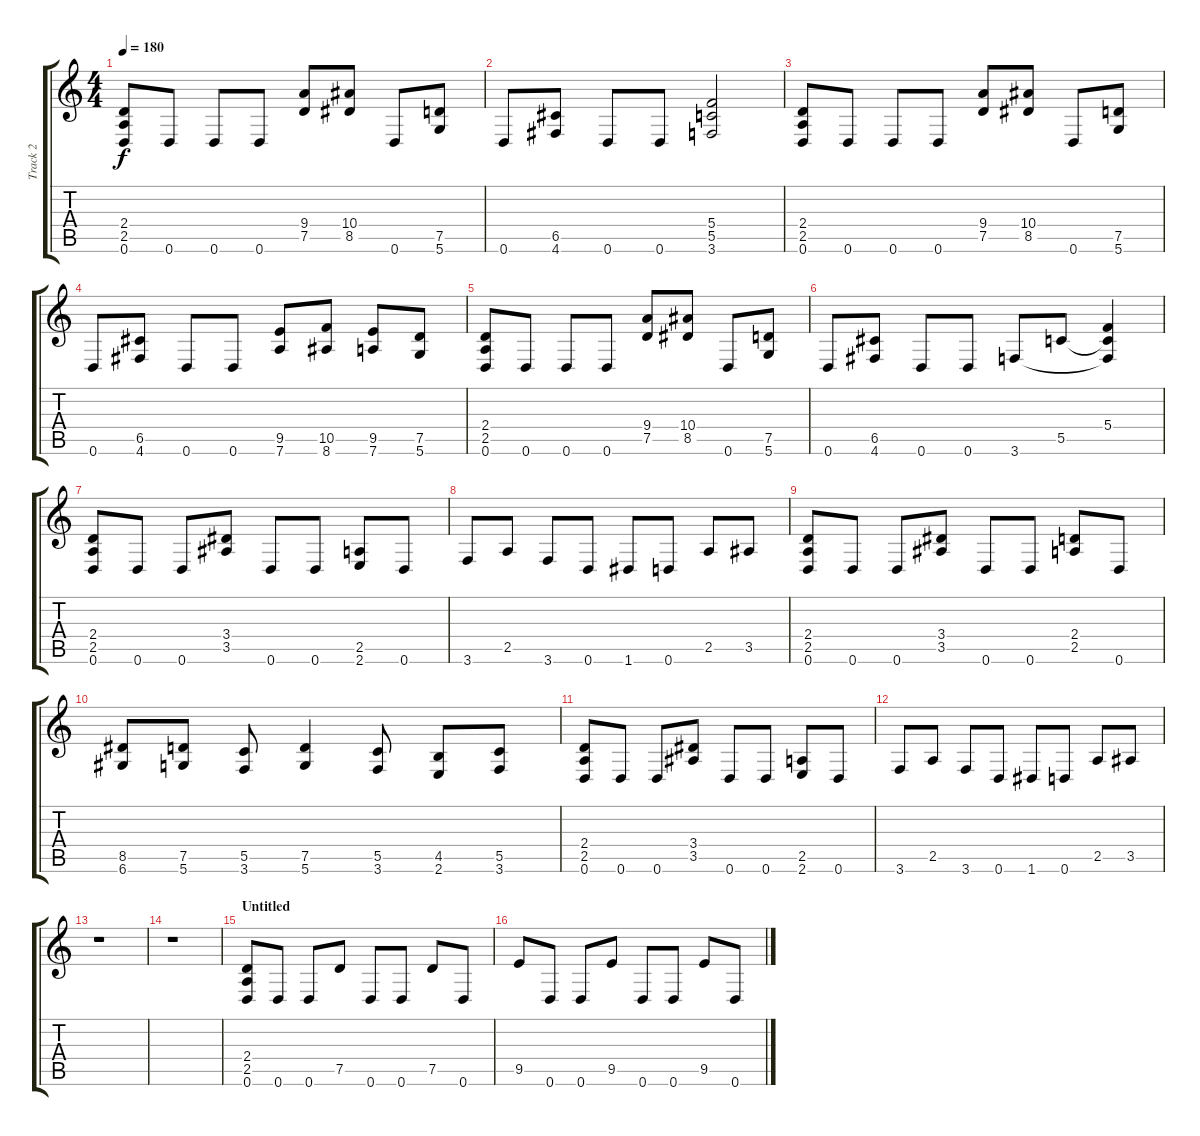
\track ("Track 2" "Track 2") {instrument distortionguitar}
\staff {score tabs}
\tuning (D4 A3 F3 C3 G2 D2) {hide}
\ts (4 4)
\tempo 180
\clef g2
\ks c
(2.4 2.5 0.6).8{dy f} 0.6.8 0.6.8 0.6.8 (9.4 7.5).8 (10.4 8.5).8 0.6.8 (7.5 5.6).8 |
0.6.8 (6.5 4.6).8 0.6.8 0.6.8 (5.4 5.5 3.6).2 |
(2.4 2.5 0.6).8 0.6.8 0.6.8 0.6.8 (9.4 7.5).8 (10.4 8.5).8 0.6.8 (7.5 5.6).8 |
0.6.8 (6.5 4.6).8 0.6.8 0.6.8 (9.5 7.6).8 (10.5 8.6).8 (9.5 7.6).8 (7.5 5.6).8 |
(2.4 2.5 0.6).8 0.6.8 0.6.8 0.6.8 (9.4 7.5).8 (10.4 8.5).8 0.6.8 (7.5 5.6).8 |
0.6.8 (6.5 4.6).8 0.6.8 0.6.8 3.6.8 5.5.8 (5.4 5.5{t} 3.6{t}).4 |
(2.4 2.5 0.6).8 0.6.8 0.6.8 (3.4 3.5).8 0.6.8 0.6.8 (2.5 2.6).8 0.6.8 |
3.6.8 2.5.8 3.6.8 0.6.8 1.6.8 0.6.8 2.5.8 3.5.8 |
(2.4 2.5 0.6).8 0.6.8 0.6.8 (3.4 3.5).8 0.6.8 0.6.8 (2.4 2.5).8 0.6.8 |
(8.5 6.6).8 (7.5 5.6).8 (5.5 3.6).8 (7.5 5.6).4 (5.5 3.6).8 (4.5 2.6).8 (5.5 3.6).8 |
(2.4 2.5 0.6).8 0.6.8 0.6.8 (3.4 3.5).8 0.6.8 0.6.8 (2.5 2.6).8 0.6.8 |
3.6.8 2.5.8 3.6.8 0.6.8 1.6.8 0.6.8 2.5.8 3.5.8 |
r.1 |
r.1 |
\section ("" "Untitled")
(2.4 2.5 0.6).8 0.6.8 0.6.8 7.5.8 0.6.8 0.6.8 7.5.8 0.6.8 |
9.5.8 0.6.8 0.6.8 9.5.8 0.6.8 0.6.8 9.5.8 0.6.8
